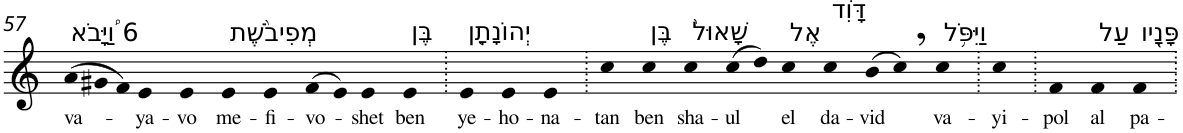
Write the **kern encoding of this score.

**kern	**text
*part1	*part1
*staff1	*staff1
*I"Piano	*
*I'Pno	*
!!LO:PB:g=z
*clefG2	*
*k[]	*
*Xtuplet	*
=57	=57
!LO:TX:a:t=6 וַ֠יָּבֹא	!
!	!LO:LY:b
(>12a	va-
12g#X	.
12f)	.
!	!LO:LY:b
4e	-ya-
!	!LO:LY:b
4e	-vo
!LO:TX:a:t=מְפִיבֹ֨שֶׁת	!
!	!LO:LY:b
4e	me-
!	!LO:LY:b
4e	-fi-
!	!LO:LY:b
(>8f	-vo-
8e)	.
!	!LO:LY:b
4e	-shet
!LO:TX:a:t=בֶּן	!
!	!LO:LY:b
4e	ben
=58.	=58.
!LO:TX:a:t=יְהוֹנָתָ֤ן	!
!	!LO:LY:b
4e	ye-
!	!LO:LY:b
4e	-ho-
!	!LO:LY:b
4e	-na-
=59.	=59.
!	!LO:LY:b
4cc	-tan
!LO:TX:a:t=בֶּן	!
!	!LO:LY:b
4cc	ben
!LO:TX:a:t=שָׁאוּל֙	!
!	!LO:LY:b
4cc	sha-
!	!LO:LY:b
(>8cc	-ul
8dd)	.
!LO:TX:a:t=אֶל	!
!	!LO:LY:b
4cc	el
!LO:TX:a:t=דָּוִ֔ד	!
!	!LO:LY:b
4cc	da-
!	!LO:LY:b
(>8b	-vid
8cc,)	.
!LO:TX:a:t=וַיִּפֹּ֥ל	!
!	!LO:LY:b
4cc	va-
=60.	=60.
!	!LO:LY:b
4cc	-yi-
=61.	=61.
!	!LO:LY:b
4f	-pol
!LO:TX:a:t=עַל	!
!	!LO:LY:b
4f	al
!LO:TX:a:t=פָּנָ֖יו	!
!	!LO:LY:b
4f	pa-
=.	=.
*-	*-
